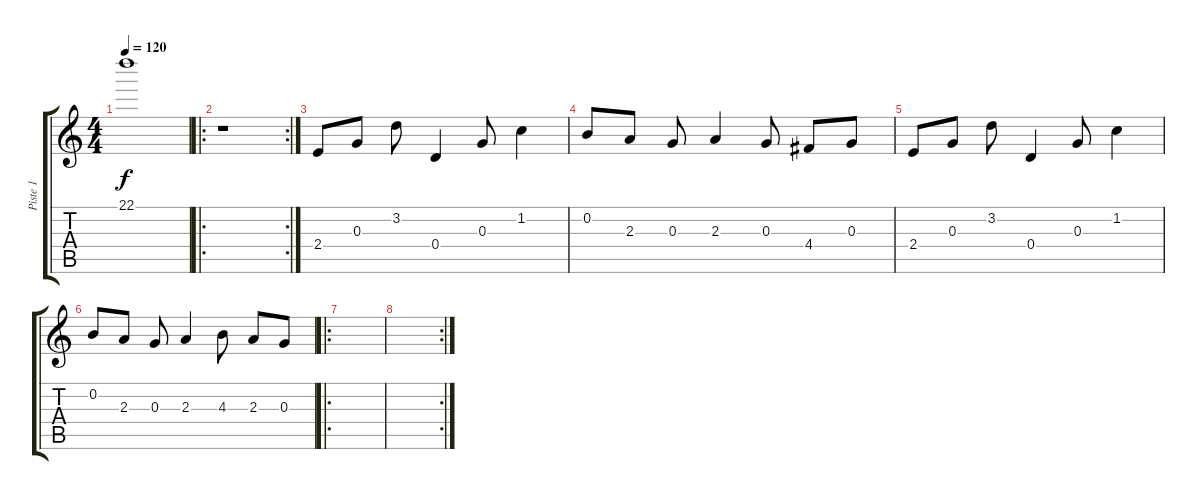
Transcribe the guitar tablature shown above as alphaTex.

\track ("Piste 1" "Piste 1") {instrument overdrivenguitar}
\staff {score tabs}
\tuning (E4 B3 G3 D3 A2 E2) {hide}
\ts (4 4)
\tempo 120
\clef g2
\ks c
22.1.1{dy f instrument overdrivenguitar} |
\ro
\rc 2
r.1 |
2.4.8 0.3.8 3.2.8 0.4.4 0.3.8 1.2.4 |
0.2.8 2.3.8 0.3.8 2.3.4 0.3.8 4.4.8 0.3.8 |
2.4.8 0.3.8 3.2.8 0.4.4 0.3.8 1.2.4 |
0.2.8 2.3.8 0.3.8 2.3.4 4.3.8 2.3.8 0.3.8 |
\ro
|
\rc 2
